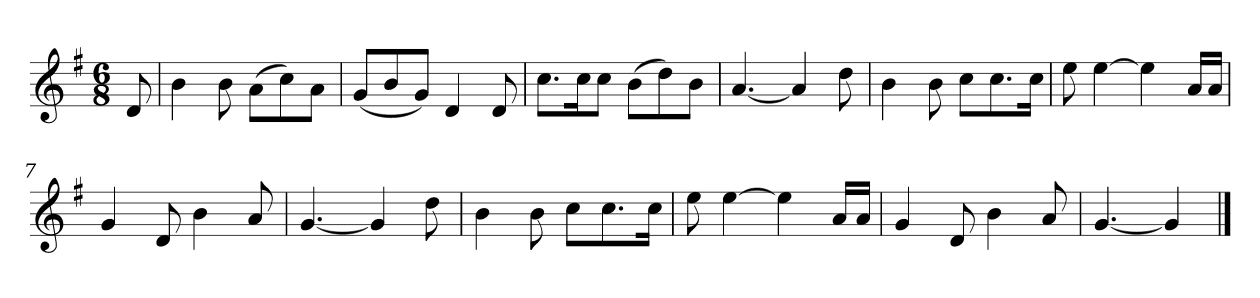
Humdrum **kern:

**kern
*part1
*staff1
*k[f#]
*M6/8
*MM120
=
8d
=1
4b
8b
(8aL
8cc)
8aJ
=2
(8gL
8b
8gJ)
4d
8d
=3
8.ccL
16ccK
8ccJ
(8bL
8dd)
8bJ
=4
[4.a
4a]
8dd
=5
4b
8b
8ccL
8.cc
16ccJk
=6
8ee
[4ee
4ee]
16aLL
16aJJ
=7
4g
8d
4b
8a
=8
[4.g
4g]
8dd
=9
4b
8b
8ccL
8.cc
16ccJk
=10
8ee
[4ee
4ee]
16aLL
16aJJ
=11
4g
8d
4b
8a
=12
[4.g
4g]
==
*-
